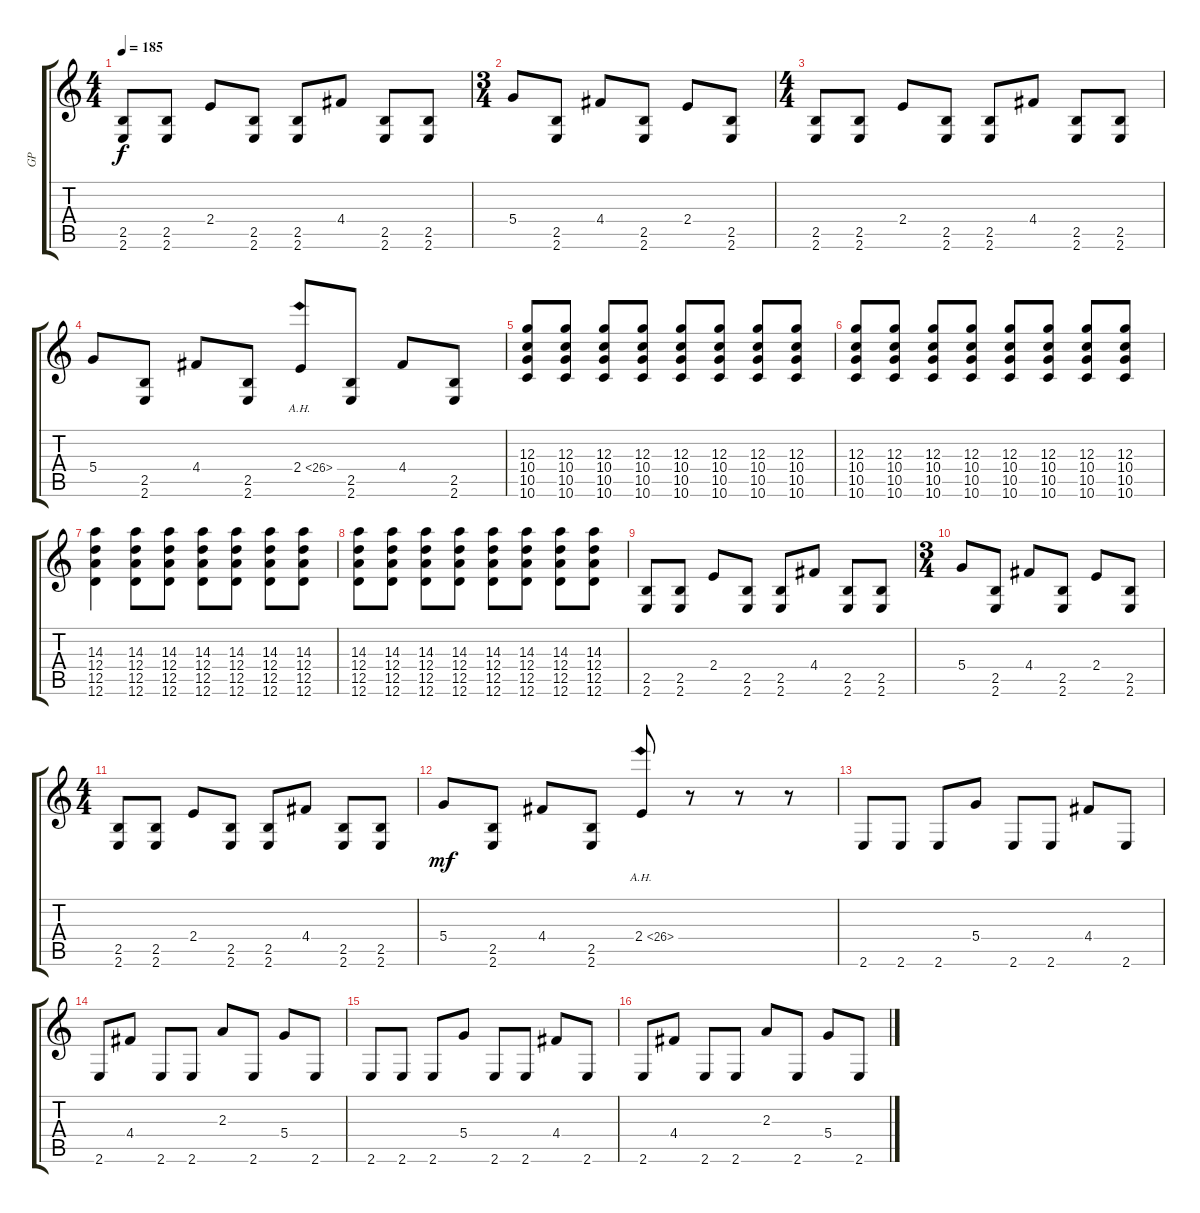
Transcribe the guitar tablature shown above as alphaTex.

\track ("GP" "GP") {instrument overdrivenguitar}
\staff {score tabs}
\tuning (E4 B3 G3 D3 A2 D2) {hide}
\ts (4 4)
\tempo 185
\clef g2
\ks c
(2.5 2.6).8{dy f} (2.5 2.6).8 2.4.8 (2.5 2.6).8 (2.5 2.6).8 4.4.8 (2.5 2.6).8 (2.5 2.6).8 |
\ts (3 4)
5.4.8 (2.5 2.6).8 4.4.8 (2.5 2.6).8 2.4.8 (2.5 2.6).8 |
\ts (4 4)
(2.5 2.6).8 (2.5 2.6).8 2.4.8 (2.5 2.6).8 (2.5 2.6).8 4.4.8 (2.5 2.6).8 (2.5 2.6).8 |
5.4.8 (2.5 2.6).8 4.4.8 (2.5 2.6).8 2.4{ah 24}.8 (2.5 2.6).8 4.4.8 (2.5 2.6).8 |
(12.3 10.4 10.5 10.6).8 (12.3 10.4 10.5 10.6).8 (12.3 10.4 10.5 10.6).8 (12.3 10.4 10.5 10.6).8 (12.3 10.4 10.5 10.6).8 (12.3 10.4 10.5 10.6).8 (12.3 10.4 10.5 10.6).8 (12.3 10.4 10.5 10.6).8 |
(12.3 10.4 10.5 10.6).8 (12.3 10.4 10.5 10.6).8 (12.3 10.4 10.5 10.6).8 (12.3 10.4 10.5 10.6).8 (12.3 10.4 10.5 10.6).8 (12.3 10.4 10.5 10.6).8 (12.3 10.4 10.5 10.6).8 (12.3 10.4 10.5 10.6).8 |
(14.3 12.4 12.5 12.6).4 (14.3 12.4 12.5 12.6).8 (14.3 12.4 12.5 12.6).8 (14.3 12.4 12.5 12.6).8 (14.3 12.4 12.5 12.6).8 (14.3 12.4 12.5 12.6).8 (14.3 12.4 12.5 12.6).8 |
(14.3 12.4 12.5 12.6).8 (14.3 12.4 12.5 12.6).8 (14.3 12.4 12.5 12.6).8 (14.3 12.4 12.5 12.6).8 (14.3 12.4 12.5 12.6).8 (14.3 12.4 12.5 12.6).8 (14.3 12.4 12.5 12.6).8 (14.3 12.4 12.5 12.6).8 |
(2.5 2.6).8 (2.5 2.6).8 2.4.8 (2.5 2.6).8 (2.5 2.6).8 4.4.8 (2.5 2.6).8 (2.5 2.6).8 |
\ts (3 4)
5.4.8 (2.5 2.6).8 4.4.8 (2.5 2.6).8 2.4.8 (2.5 2.6).8 |
\ts (4 4)
(2.5 2.6).8 (2.5 2.6).8 2.4.8 (2.5 2.6).8 (2.5 2.6).8 4.4.8 (2.5 2.6).8 (2.5 2.6).8 |
5.4.8{dy mf} (2.5 2.6).8 4.4.8 (2.5 2.6).8 2.4{ah 24}.8 r.8 r.8 r.8 |
2.6.8 2.6.8 2.6.8 5.4.8 2.6.8 2.6.8 4.4.8 2.6.8 |
2.6.8 4.4.8 2.6.8 2.6.8 2.3.8 2.6.8 5.4.8 2.6.8 |
2.6.8 2.6.8 2.6.8 5.4.8 2.6.8 2.6.8 4.4.8 2.6.8 |
2.6.8 4.4.8 2.6.8 2.6.8 2.3.8 2.6.8 5.4.8 2.6.8
